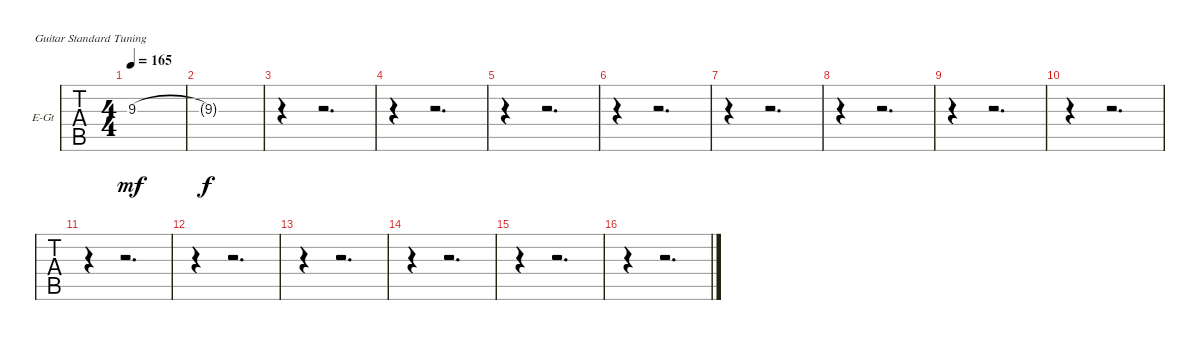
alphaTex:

\bracketExtendMode groupsimilarinstruments
\firstSystemTrackNameOrientation horizontal
\otherSystemsTrackNameOrientation horizontal
\track ("Guitar 2 (Solo) Cary" "E-Gt") {instrument distortionguitar}
\staff {tabs}
\tuning (E4 B3 G3 D3 A2 E2)
\ts (4 4)
\tempo 165
\clef g2
\ks c
9.3.1{dy mf} |
9.3{t}.1{dy f} |
r.4 r.2{d} |
r.4 r.2{d} |
r.4 r.2{d} |
r.4 r.2{d} |
r.4 r.2{d} |
r.4 r.2{d} |
r.4 r.2{d} |
r.4 r.2{d} |
r.4 r.2{d} |
r.4 r.2{d} |
r.4 r.2{d} |
r.4 r.2{d} |
r.4 r.2{d} |
r.4 r.2{d}
